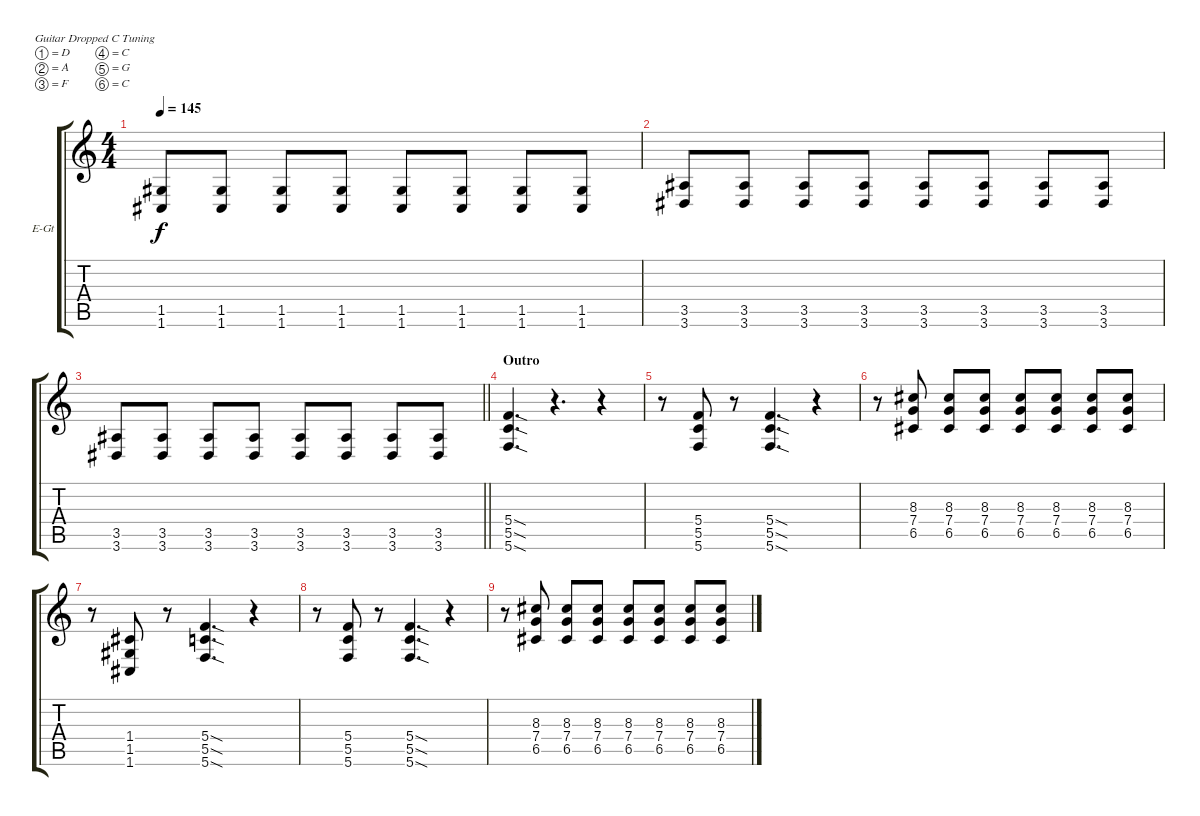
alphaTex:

\bracketExtendMode groupsimilarinstruments
\firstSystemTrackNameOrientation horizontal
\otherSystemsTrackNameOrientation horizontal
\track ("Jack" "E-Gt") {instrument distortionguitar}
\staff {score tabs}
\tuning (D4 A3 F3 C3 G2 C2)
\ts (4 4)
\tempo 145
\clef g2
\scale
0.235287
\ks c
(1.5 1.6).8{dy f} (1.5 1.6).8 (1.5 1.6).8 (1.5 1.6).8 (1.5 1.6).8 (1.5 1.6).8 (1.5 1.6).8 (1.5 1.6).8 |
\scale
0.245329 (3.5 3.6).8 (3.5 3.6).8 (3.5 3.6).8 (3.5 3.6).8 (3.5 3.6).8 (3.5 3.6).8 (3.5 3.6).8 (3.5 3.6).8 |
\scale
0.232172
\barLineRight lightlight
(3.5 3.6).8 (3.5 3.6).8 (3.5 3.6).8 (3.5 3.6).8 (3.5 3.6).8 (3.5 3.6).8 (3.5 3.6).8 (3.5 3.6).8 |
\section ("" "Outro")
(5.4{sod} 5.5{sod} 5.6{sod}).4{d} r.4{d} r.4 |
r.8 (5.4 5.5 5.6).8 r.8 (5.4{sod} 5.5{sod} 5.6{sod}).4{d} r.4 |
r.8 (8.3 7.4 6.5).8 (8.3 7.4 6.5).8 (8.3 7.4 6.5).8 (8.3 7.4 6.5).8 (8.3 7.4 6.5).8 (8.3 7.4 6.5).8 (8.3 7.4 6.5).8 |
r.8 (1.4 1.5 1.6).8 r.8 (5.4{sod} 5.5{sod} 5.6{sod}).4{d} r.4 |
r.8 (5.4 5.5 5.6).8 r.8 (5.4{sod} 5.5{sod} 5.6{sod}).4{d} r.4 |
r.8 (8.3 7.4 6.5).8 (8.3 7.4 6.5).8 (8.3 7.4 6.5).8 (8.3 7.4 6.5).8 (8.3 7.4 6.5).8 (8.3 7.4 6.5).8 (8.3 7.4 6.5).8
